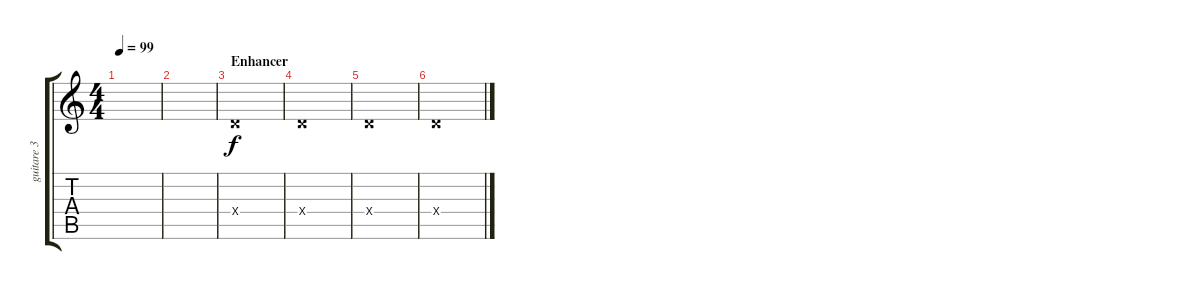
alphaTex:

\track ("guitare 3 (dropped D)" "guitare 3 ") {instrument banjo}
\staff {score tabs}
\tuning (E4 B3 G3 D3 A2 D2) {hide}
\displaytranspose 12
\ts (4 4)
\tempo 99
\clef g2
\ks c
|
|
\section ("" "Enhancer")
0.4{x}.1 |
0.4{x}.1 |
0.4{x}.1 |
0.4{x}.1
